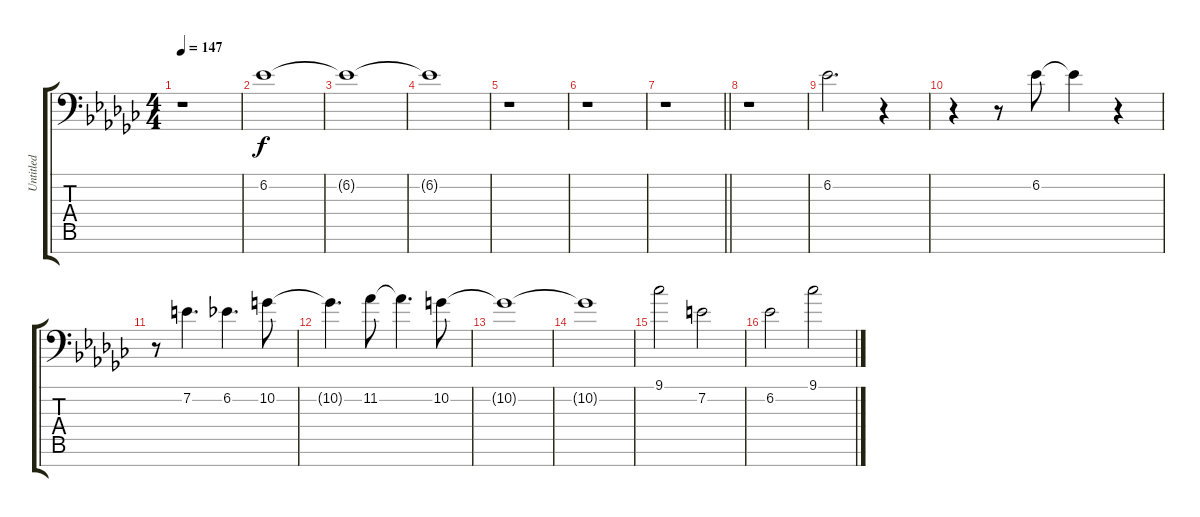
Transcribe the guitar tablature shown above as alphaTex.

\track ("Untitled" "Untitled") {instrument lead2sawtooth}
\staff {score tabs}
\tuning (D4 A3 F3 C3 G2 D2 A1) {hide}
\ts (4 4)
\tempo 147
\clef f4
\ks gb
r.1{dy f} |
6.2.1 |
6.2{t}.1 |
6.2{t}.1 |
r.1 |
r.1 |
\barLineRight lightlight
r.1 |
\section ("" " ")
r.1 |
6.2.2{d} r.4 |
r.4 r.8 6.2.8 6.2{t}.4 r.4 |
r.8 7.2.4{d} 6.2.4{d} 10.2.8 |
10.2{t}.4{d} 11.2.8 11.2{t}.4{d} 10.2.8 |
10.2{t}.1 |
10.2{t}.1 |
9.1.2 7.2.2 |
6.2.2 9.1.2
